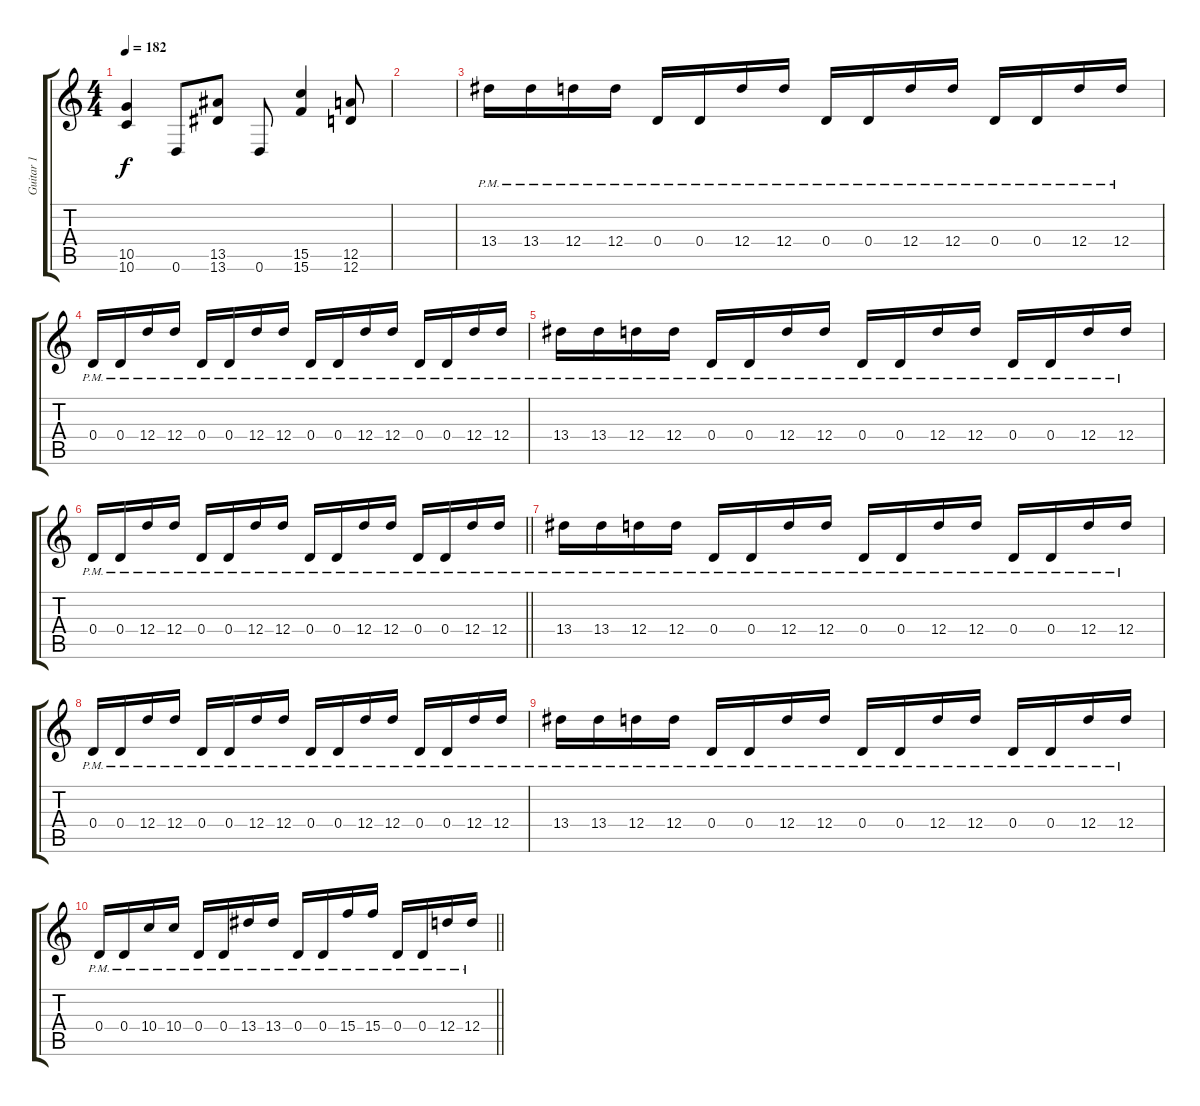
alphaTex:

\track ("Guitar 1" "Guitar 1") {instrument distortionguitar}
\staff {score tabs}
\tuning (E4 B3 G3 D3 A2 D2) {hide}
\ts (4 4)
\tempo 182
\clef g2
\ks c
(10.5{t} 10.6{t}).4{dy f} 0.6.8 (13.5 13.6).8 0.6.8 (15.5 15.6).4 (12.5 12.6).8 |
|
13.4{pm}.16 13.4{pm}.16 12.4{pm}.16 12.4{pm}.16 0.4{pm}.16 0.4{pm}.16 12.4{pm}.16 12.4{pm}.16 0.4{pm}.16 0.4{pm}.16 12.4{pm}.16 12.4{pm}.16 0.4{pm}.16 0.4{pm}.16 12.4{pm}.16 12.4{pm}.16 |
0.4{pm}.16 0.4{pm}.16 12.4{pm}.16 12.4{pm}.16 0.4{pm}.16 0.4{pm}.16 12.4{pm}.16 12.4{pm}.16 0.4{pm}.16 0.4{pm}.16 12.4{pm}.16 12.4{pm}.16 0.4{pm}.16 0.4{pm}.16 12.4{pm}.16 12.4{pm}.16 |
13.4{pm}.16 13.4{pm}.16 12.4{pm}.16 12.4{pm}.16 0.4{pm}.16 0.4{pm}.16 12.4{pm}.16 12.4{pm}.16 0.4{pm}.16 0.4{pm}.16 12.4{pm}.16 12.4{pm}.16 0.4{pm}.16 0.4{pm}.16 12.4{pm}.16 12.4{pm}.16 |
\barLineRight lightlight
0.4{pm}.16 0.4{pm}.16 12.4{pm}.16 12.4{pm}.16 0.4{pm}.16 0.4{pm}.16 12.4{pm}.16 12.4{pm}.16 0.4{pm}.16 0.4{pm}.16 12.4{pm}.16 12.4{pm}.16 0.4{pm}.16 0.4{pm}.16 12.4{pm}.16 12.4{pm}.16 |
13.4{pm}.16 13.4{pm}.16 12.4{pm}.16 12.4{pm}.16 0.4{pm}.16 0.4{pm}.16 12.4{pm}.16 12.4{pm}.16 0.4{pm}.16 0.4{pm}.16 12.4{pm}.16 12.4{pm}.16 0.4{pm}.16 0.4{pm}.16 12.4{pm}.16 12.4{pm}.16 |
0.4{pm}.16 0.4{pm}.16 12.4{pm}.16 12.4{pm}.16 0.4{pm}.16 0.4{pm}.16 12.4{pm}.16 12.4{pm}.16 0.4{pm}.16 0.4{pm}.16 12.4{pm}.16 12.4{pm}.16 0.4{pm}.16 0.4{pm}.16 12.4{pm}.16 12.4{pm}.16 |
13.4{pm}.16 13.4{pm}.16 12.4{pm}.16 12.4{pm}.16 0.4{pm}.16 0.4{pm}.16 12.4{pm}.16 12.4{pm}.16 0.4{pm}.16 0.4{pm}.16 12.4{pm}.16 12.4{pm}.16 0.4{pm}.16 0.4{pm}.16 12.4{pm}.16 12.4{pm}.16 |
\barLineRight lightlight
0.4{pm}.16 0.4{pm}.16 10.4{pm}.16 10.4{pm}.16 0.4{pm}.16 0.4{pm}.16 13.4{pm}.16 13.4{pm}.16 0.4{pm}.16 0.4{pm}.16 15.4{pm}.16 15.4{pm}.16 0.4{pm}.16 0.4{pm}.16 12.4{pm}.16 12.4{pm}.16
